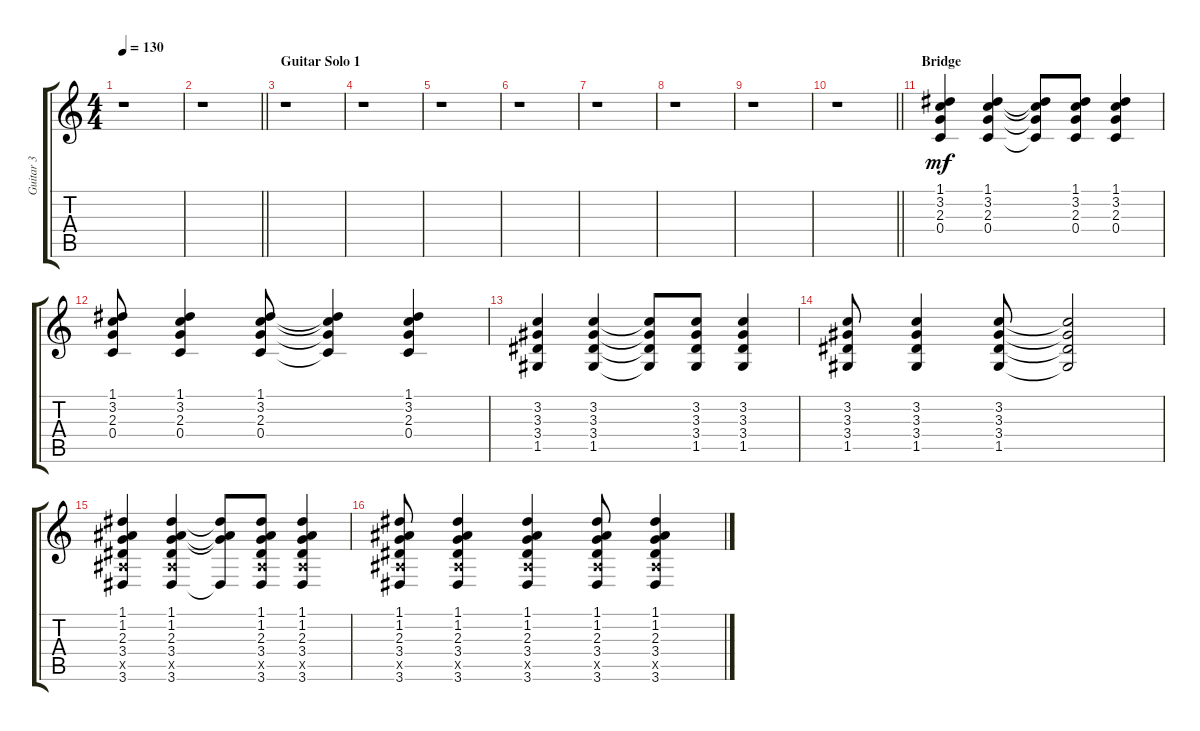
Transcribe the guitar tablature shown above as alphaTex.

\track ("Guitar 3" "Guitar 3") {instrument acousticguitarsteel}
\staff {score tabs}
\tuning (D4 A3 F3 C3 G2 C2) {hide}
\ts (4 4)
\tempo 130
\clef g2
\ks c
r.1{dy mf} |
\barLineRight lightlight
r.1 |
\section ("" "Guitar Solo 1")
r.1 |
r.1 |
r.1 |
r.1 |
r.1 |
r.1 |
r.1 |
\barLineRight lightlight
r.1 |
\section ("" "Bridge")
(1.1 3.2 2.3 0.4).4 (1.1 3.2 2.3 0.4).4 (1.1{t} 3.2{t} 2.3{t} 0.4{t}).8 (1.1 3.2 2.3 0.4).8 (1.1 3.2 2.3 0.4).4 |
(1.1 3.2 2.3 0.4).8 (1.1 3.2 2.3 0.4).4 (1.1 3.2 2.3 0.4).8 (1.1{t} 3.2{t} 2.3{t} 0.4{t}).4 (1.1 3.2 2.3 0.4).4 |
(3.2 3.3 3.4 1.5).4 (3.2 3.3 3.4 1.5).4 (3.2{t} 3.3{t} 3.4{t} 1.5{t}).8 (3.2 3.3 3.4 1.5).8 (3.2 3.3 3.4 1.5).4 |
(3.2 3.3 3.4 1.5).8 (3.2 3.3 3.4 1.5).4 (3.2 3.3 3.4 1.5).8 (3.2{t} 3.3{t} 3.4{t} 1.5{t}).2 |
(1.1 1.2 2.3 3.4 3.5{x} 3.6).4 (1.1 1.2 2.3 3.4 3.5{x} 3.6).4 (1.1{t} 1.2{t} 2.3{t} 3.6{t}).8 (1.1 1.2 2.3 3.4 3.5{x} 3.6).8 (1.1 1.2 2.3 3.4 3.5{x} 3.6).4 |
(1.1 1.2 2.3 3.4 3.5{x} 3.6).8 (1.1 1.2 2.3 3.4 3.5{x} 3.6).4 (1.1 1.2 2.3 3.4 3.5{x} 3.6).4 (1.1 1.2 2.3 3.4 3.5{x} 3.6).8 (1.1 1.2 2.3 3.4 3.5{x} 3.6).4
